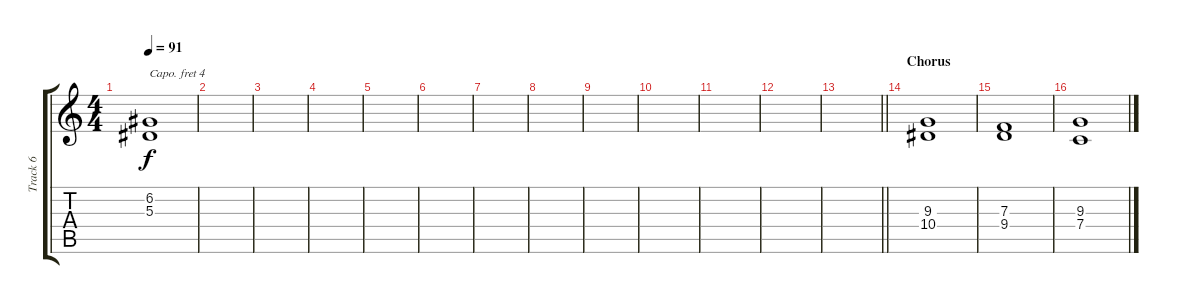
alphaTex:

\track ("Track 6" "Track 6") {instrument stringensemble1}
\staff {score tabs}
\capo 4
\tuning (Eb4 Bb3 Gb3 Db3 Ab2 Eb2) {hide}
\ts (4 4)
\tempo 91
\clef g2
\ks c
(6.2{t} 5.3{t}).1{dy f} |
|
|
|
|
|
|
|
|
|
|
|
\barLineRight lightlight
|
\section ("" "Chorus")
(9.3 10.4).1 |
(7.3 9.4).1 |
(9.3 7.4).1
